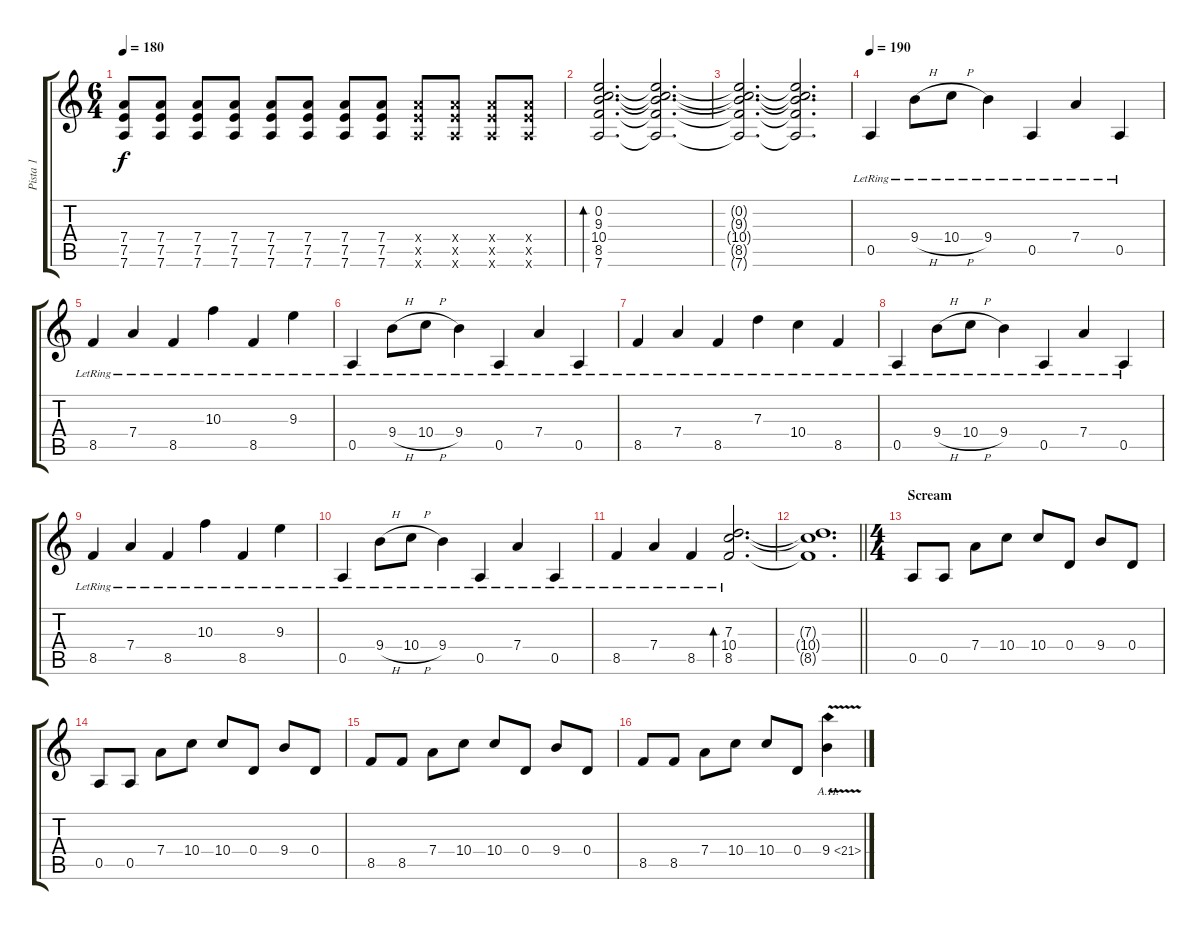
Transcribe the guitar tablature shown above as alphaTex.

\track ("Pista 1" "Pista 1") {instrument electricguitarjazz}
\staff {score tabs}
\tuning (E4 B3 G3 D3 A2 D2) {hide}
\ts (6 4)
\tempo 180
\clef g2
\ks c
(7.4 7.5 7.6).8{dy f instrument distortionguitar} (7.4 7.5 7.6).8 (7.4 7.5 7.6).8 (7.4 7.5 7.6).8 (7.4 7.5 7.6).8 (7.4 7.5 7.6).8 (7.4 7.5 7.6).8 (7.4 7.5 7.6).8 (7.4{x} 7.5{x} 7.6{x}).8 (7.4{x} 7.5{x} 7.6{x}).8 (7.4{x} 7.5{x} 7.6{x}).8 (7.4{x} 7.5{x} 7.6{x}).8 |
(0.2 9.3 10.4 8.5 7.6).2{d bd 240 instrument electricguitarjazz} (0.2{t} 9.3{t} 10.4{t} 8.5{t} 7.6{t}).2{d} |
(0.2{t} 9.3{t} 10.4{t} 8.5{t} 7.6{t}).2{d} (0.2{t} 9.3{t} 10.4{t} 8.5{t} 7.6{t}).2{d} |
\tempo 190
0.5{lr}.4 9.4{h lr}.8 10.4{h lr}.8 9.4{lr}.4 0.5{lr}.4 7.4{lr}.4 0.5{lr}.4 |
8.5{lr}.4 7.4{lr}.4 8.5{lr}.4 10.3{lr}.4 8.5{lr}.4 9.3{lr}.4 |
0.5{lr}.4 9.4{h lr}.8 10.4{h lr}.8 9.4{lr}.4 0.5{lr}.4 7.4{lr}.4 0.5{lr}.4 |
8.5{lr}.4 7.4{lr}.4 8.5{lr}.4 7.3{lr}.4 10.4{lr}.4 8.5{lr}.4 |
0.5{lr}.4 9.4{h lr}.8 10.4{h lr}.8 9.4{lr}.4 0.5{lr}.4 7.4{lr}.4 0.5{lr}.4 |
8.5{lr}.4 7.4{lr}.4 8.5{lr}.4 10.3{lr}.4 8.5{lr}.4 9.3{lr}.4 |
0.5{lr}.4 9.4{h lr}.8 10.4{h lr}.8 9.4{lr}.4 0.5{lr}.4 7.4{lr}.4 0.5{lr}.4 |
8.5{lr}.4 7.4{lr}.4 8.5{lr}.4 (7.3{lr} 10.4{lr} 8.5{lr}).2{d bd 480} |
\barLineRight lightlight
(7.3{t} 10.4{t} 8.5{t}).1{d} |
\ts (4 4)
\section ("" "Scream")
0.5.8{instrument distortionguitar} 0.5.8 7.4.8 10.4.8 10.4.8 0.4.8 9.4.8 0.4.8 |
0.5.8 0.5.8 7.4.8 10.4.8 10.4.8 0.4.8 9.4.8 0.4.8 |
8.5.8 8.5.8 7.4.8 10.4.8 10.4.8 0.4.8 9.4.8 0.4.8 |
8.5.8 8.5.8 7.4.8 10.4.8 10.4.8 0.4.8 9.4{ah 12 v}.4
